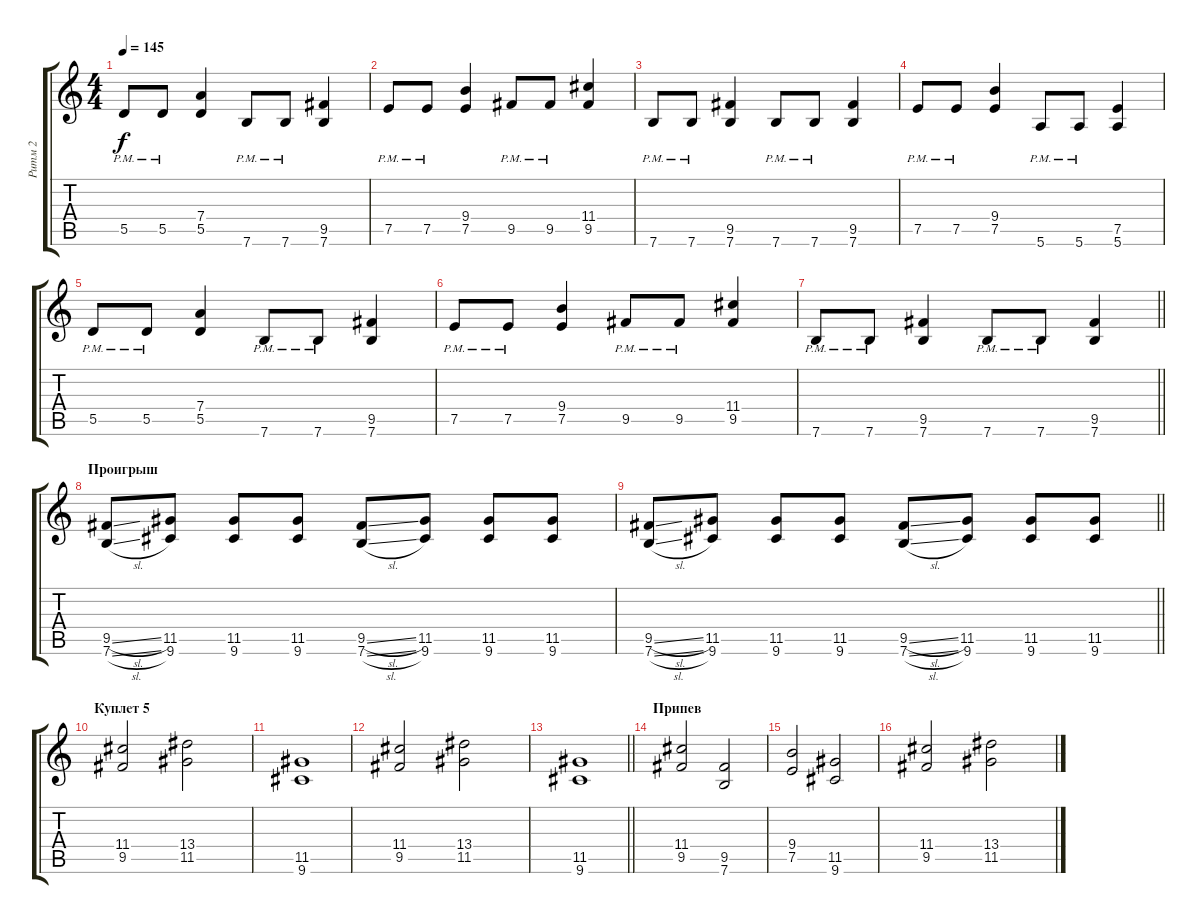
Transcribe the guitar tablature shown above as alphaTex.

\track ("Ритм 2" "Ритм 2") {instrument distortionguitar}
\staff {score tabs}
\tuning (E4 B3 G3 D3 A2 E2) {hide}
\ts (4 4)
\tempo 145
\clef g2
\ks c
5.5{pm}.8{dy f} 5.5{pm}.8 (7.4 5.5).4 7.6{pm}.8 7.6{pm}.8 (9.5 7.6).4 |
7.5{pm}.8 7.5{pm}.8 (9.4 7.5).4 9.5{pm}.8 9.5{pm}.8 (11.4 9.5).4 |
7.6{pm}.8 7.6{pm}.8 (9.5 7.6).4 7.6{pm}.8 7.6{pm}.8 (9.5 7.6).4 |
7.5{pm}.8 7.5{pm}.8 (9.4 7.5).4 5.6{pm}.8 5.6{pm}.8 (7.5 5.6).4 |
5.5{pm}.8 5.5{pm}.8 (7.4 5.5).4 7.6{pm}.8 7.6{pm}.8 (9.5 7.6).4 |
7.5{pm}.8 7.5{pm}.8 (9.4 7.5).4 9.5{pm}.8 9.5{pm}.8 (11.4 9.5).4 |
\barLineRight lightlight
7.6{pm}.8 7.6{pm}.8 (9.5 7.6).4 7.6{pm}.8 7.6{pm}.8 (9.5 7.6).4 |
\section ("" "Проигрыш")
(9.5{sl} 7.6{sl}).8 (11.5 9.6).8 (11.5 9.6).8 (11.5 9.6).8 (9.5{sl} 7.6{sl}).8 (11.5 9.6).8 (11.5 9.6).8 (11.5 9.6).8 |
\barLineRight lightlight
(9.5{sl} 7.6{sl}).8 (11.5 9.6).8 (11.5 9.6).8 (11.5 9.6).8 (9.5{sl} 7.6{sl}).8 (11.5 9.6).8 (11.5 9.6).8 (11.5 9.6).8 |
\section ("" "Куплет 5")
(11.4 9.5).2 (13.4 11.5).2 |
(11.5 9.6).1 |
(11.4 9.5).2 (13.4 11.5).2 |
\barLineRight lightlight
(11.5 9.6).1 |
\section ("" "Припев")
(11.4 9.5).2 (9.5 7.6).2 |
(9.4 7.5).2 (11.5 9.6).2 |
(11.4 9.5).2 (13.4 11.5).2
